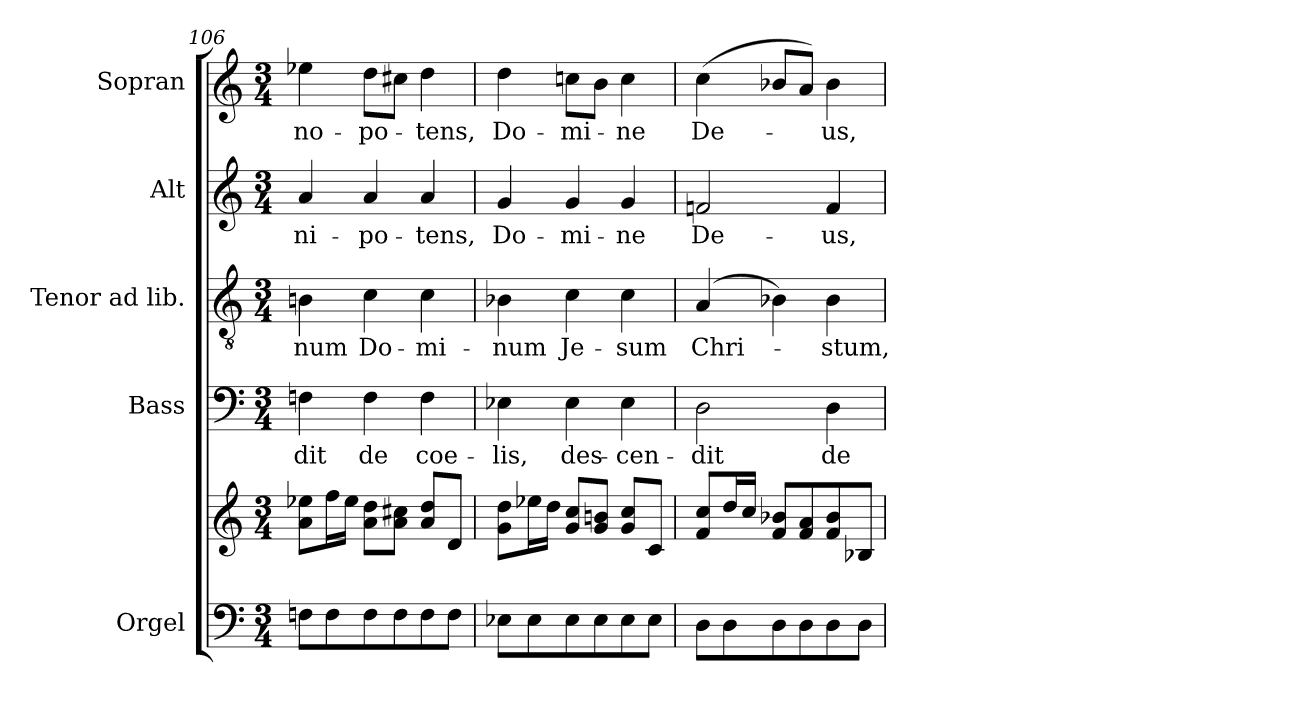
**kern	**kern	**kern	**text	**kern	**text	**kern	**text	**kern	**text
*part5	*part5	*part4	*part4	*part3	*part3	*part2	*part2	*part1	*part1
*staff6	*staff5	*staff4	*staff4	*staff3	*staff3	*staff2	*staff2	*staff1	*staff1
*I"Orgel	*	*I"Bass	*	*I"Tenor ad lib.	*	*I"Alt	*	*I"Sopran	*
*I'Org.	*	*I'B	*	*I'T	*	*I'A	*	*I'S	*
*clefF4	*clefG2	*clefF4	*	*clefGv2	*	*clefG2	*	*clefG2	*
*k[]	*k[]	*k[]	*	*k[]	*	*k[]	*	*k[]	*
*C:	*C:	*C:	*	*C:	*	*C:	*	*C:	*
*M3/4	*M3/4	*M3/4	*	*M3/4	*	*M3/4	*	*M3/4	*
=106	=106	=106	=106	=106	=106	=106	=106	=106	=106
!	!	!	!LO:LY:b	!	!LO:LY:b	!	!LO:LY:b	!	!LO:LY:b
8Fn\L	8a\ 8ee-X\L	4Fn\	-dit	4Bn\	-num	4a/	-ni-	4ee-X\	-no-
8F\	16ff\L	.	.	.	.	.	.	.	.
.	16ee-\JJ	.	.	.	.	.	.	.	.
!	!	!	!LO:LY:b	!	!LO:LY:b	!	!LO:LY:b	!	!LO:LY:b
8F\	8a\ 8dd\L	4F\	de	4c\	Do-	4a/	-po-	8dd\L	-po-
8F\	8a\ 8cc#X\J	.	.	.	.	.	.	8cc#X\J	.
!	!	!	!LO:LY:b	!	!LO:LY:b	!	!LO:LY:b	!	!LO:LY:b
8F\	8a/ 8dd/L	4F\	coe-	4c\	-mi-	4a/	-tens,	4dd\	-tens,
8F\J	8d/J	.	.	.	.	.	.	.	.
!!LO:PB:g=z
=107	=107	=107	=107	=107	=107	=107	=107	=107	=107
!	!	!	!LO:LY:b	!	!LO:LY:b	!	!LO:LY:b	!	!LO:LY:b
8E-X\L	8g\ 8dd\L	4E-X\	-lis,	4B-X\	-num	4g/	Do-	4dd\	Do-
8E-\	16ee-X\L	.	.	.	.	.	.	.	.
.	16dd\JJ	.	.	.	.	.	.	.	.
!	!	!	!LO:LY:b	!	!LO:LY:b	!	!LO:LY:b	!	!LO:LY:b
8E-\	8g/ 8cc/L	4E-\	des-	4c\	Je-	4g/	-mi-	8ccn\L	-mi-
8E-\	8g/ 8bn/J	.	.	.	.	.	.	8b\J	.
!	!	!	!LO:LY:b	!	!LO:LY:b	!	!LO:LY:b	!	!LO:LY:b
8E-\	8g/ 8cc/L	4E-\	-cen-	4c\	-sum	4g/	-ne	4cc\	-ne
8E-\J	8c/J	.	.	.	.	.	.	.	.
=108	=108	=108	=108	=108	=108	=108	=108	=108	=108
!	!	!	!LO:LY:b	!	!LO:LY:b	!	!LO:LY:b	!	!LO:LY:b
8D\L	8f/ 8cc/L	2D\	-dit	(4A/	Chri-	2fn/	De-	(>4cc\	De-
8D\	16dd/L	.	.	.	.	.	.	.	.
.	16cc/JJ	.	.	.	.	.	.	.	.
8D\	8f/ 8b-X/L	.	.	4B-X\)	.	.	.	8b-X/L	.
8D\	8f/ 8a/	.	.	.	.	.	.	8a/J)	.
!	!	!	!LO:LY:b	!	!LO:LY:b	!	!LO:LY:b	!	!LO:LY:b
8D\	8f/ 8b-/	4D\	de	4B-\	-stum,	4f/	-us,	4b-\	-us,
8D\J	8B-X/J	.	.	.	.	.	.	.	.
=	=	=	=	=	=	=	=	=	=
*-	*-	*-	*-	*-	*-	*-	*-	*-	*-
